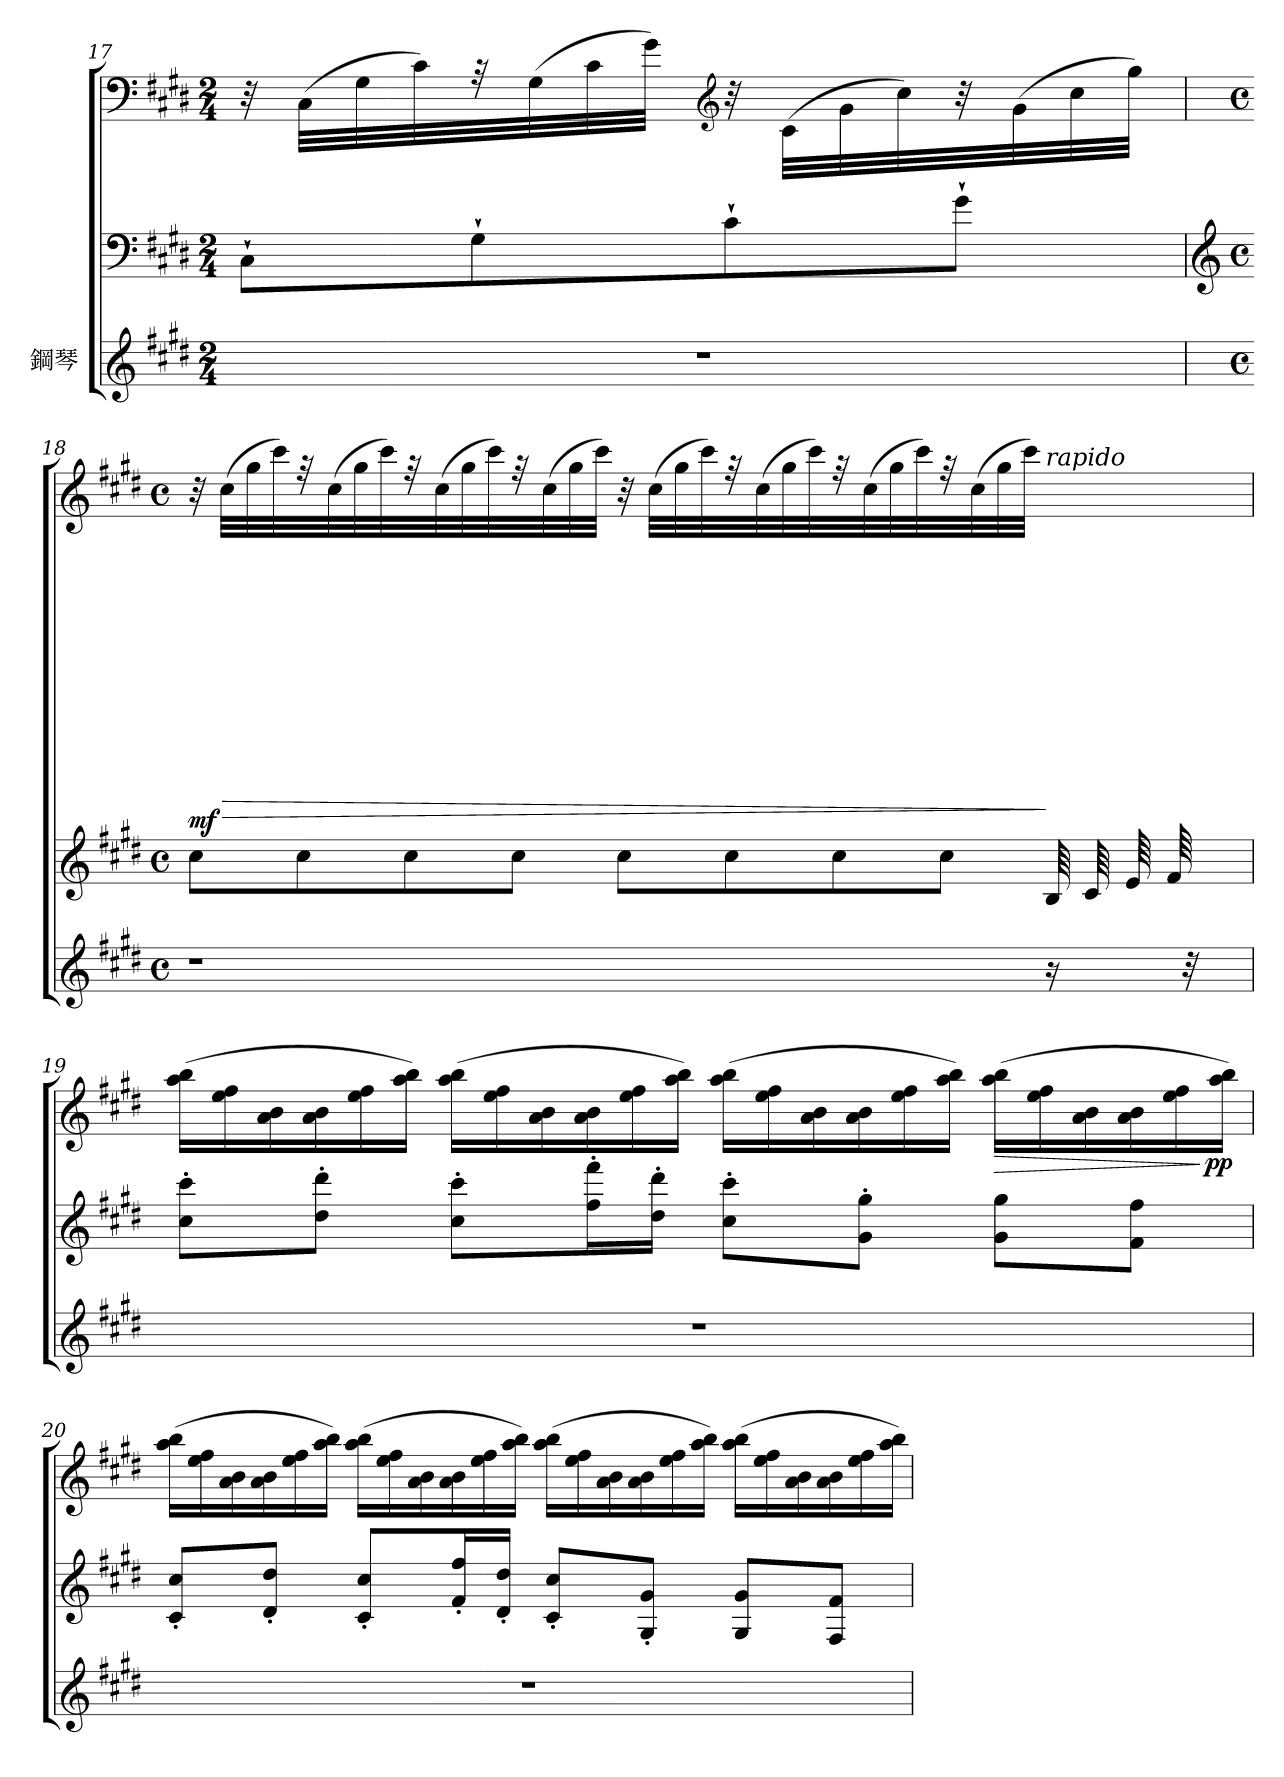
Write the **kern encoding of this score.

**kern	**kern	**kern	**dynam
*part1	*part1	*part1	*part1
*staff3	*staff2	*staff1	*staff1/2/3
*I"鋼琴	*	*	*
!!LO:LB:g=z
*clefG2	*clefF4	*clefF4	*
*k[f#c#g#d#]	*k[f#c#g#d#]	*k[f#c#g#d#]	*
*M2/4	*M2/4	*M2/4	*
=17	=17	=17	=17
2r	8C#`\L	32r	.
.	.	(>32C#\LLL	.
.	.	32G#\	.
.	.	32c#\)	.
.	8G#`\	32r	.
.	.	(>32G#\	.
.	.	32c#\	.
.	.	32g#\JJJ)	.
*	*	*clefG2	*
.	8c#`\	32r	.
.	.	(>32c#\LLL	.
.	.	32g#\	.
.	.	32cc#\)	.
.	8g#`\J	32r	.
.	.	(>32g#\	.
.	.	32cc#\	.
.	.	32gg#\JJJ)	.
=18	=18	=18	=18
*	*clefG2	*	*
*M4/4	*M4/4	*M4/4	*
*met(c)	*met(c)	*met(c)	*
!	!	!	!LO:HP:b
*	*	*^	*
!	!	!	!	!LO:DY:n=1:b
1r	8cc#\L	32r	16ryy	> mf
.	.	(>32cc#\LLL	.	.
*	*	*v	*v	*
.	.	32gg#\	.
.	.	32ccc#\)	.
.	8cc#\	32r	.
.	.	(>32cc#\	.
.	.	32gg#\	.
.	.	32ccc#\)	.
.	8cc#\	32r	.
.	.	(>32cc#\	.
.	.	32gg#\	.
.	.	32ccc#\)	.
.	8cc#\J	32r	.
.	.	(>32cc#\	.
.	.	32gg#\	.
.	.	32ccc#\JJJ)	.
.	8cc#\L	32r	.
.	.	(>32cc#\LLL	.
.	.	32gg#\	.
.	.	32ccc#\)	.
.	8cc#\	32r	.
.	.	(>32cc#\	.
.	.	32gg#\	.
.	.	32ccc#\)	.
.	8cc#\	32r	.
.	.	(>32cc#\	.
.	.	32gg#\	.
.	.	32ccc#\)	.
.	8cc#\J	32r	.
.	.	(>32cc#\	.
.	.	32gg#\	.
.	.	32ccc#\JJJ)	.
*	*	*MM56	*
!	!	!LO:TX:a:i:t=rapido	!
16r	(>64B!/LLLL	16ryy	]
.	64c#!/	.	.
.	64e!/	.	.
.	64f#!/	.	.
*	*	*^	*
32r	32ryy	32ryy	64a!\ 64b!\	.
.	.	.	64ee!\ 64ff#!\JJJJ)	.
*	*	*v	*v	*
!!LO:LB:g=z
=19	=19	=19	=19
*	*	*Xtuplet	*
*	*	*MM72	*
*	*	*^	*
!	!	!	!	!LO:DY:b
!	!	!	!	!LO:DY:n=1:b
*	*	*v	*v	*
1r	8cc#\' 8ccc#\'L	(>24aa\ 24bb\LL	pp other-dynamics
.	.	24ee\ 24ff#\	.
.	.	24a\ 24b\	.
.	8dd#\' 8ddd#\'J	24a\ 24b\	.
.	.	24ee\ 24ff#\	.
.	.	24aa\ 24bb\JJ)	.
.	8cc#\' 8ccc#\'L	(>24aa\ 24bb\LL	.
.	.	24ee\ 24ff#\	.
.	.	24a\ 24b\	.
.	16ff#\' 16fff#\'L	24a\ 24b\	.
.	.	24ee\ 24ff#\	.
.	16dd#\' 16ddd#\'JJ	.	.
.	.	24aa\ 24bb\JJ)	.
.	8cc#\' 8ccc#\'L	(>24aa\ 24bb\LL	.
.	.	24ee\ 24ff#\	.
.	.	24a\ 24b\	.
.	8g#\' 8gg#\'J	24a\ 24b\	.
.	.	24ee\ 24ff#\	.
.	.	24aa\ 24bb\JJ)	.
!	!	!	!LO:HP:b
.	8g#\ 8gg#\L	(>24aa\ 24bb\LL	>
.	.	24ee\ 24ff#\	.
.	.	24a\ 24b\	.
.	8f#\ 8ff#\J	24a\ 24b\	.
.	.	24ee\ 24ff#\	.
!	!	!	!LO:DY:n=2:b
.	.	24aa\ 24bb\JJ)	] pp
=20	=20	=20	=20
1r	8c#/' 8cc#/'L	(>24aa\ 24bb\LL	.
.	.	24ee\ 24ff#\	.
.	.	24a\ 24b\	.
.	8d#/' 8dd#/'J	24a\ 24b\	.
.	.	24ee\ 24ff#\	.
.	.	24aa\ 24bb\JJ)	.
.	8c#/' 8cc#/'L	(>24aa\ 24bb\LL	.
.	.	24ee\ 24ff#\	.
.	.	24a\ 24b\	.
.	16f#/' 16ff#/'L	24a\ 24b\	.
.	.	24ee\ 24ff#\	.
.	16d#/' 16dd#/'JJ	.	.
.	.	24aa\ 24bb\JJ)	.
.	8c#/' 8cc#/'L	(>24aa\ 24bb\LL	.
.	.	24ee\ 24ff#\	.
.	.	24a\ 24b\	.
.	8G#/' 8g#/'J	24a\ 24b\	.
.	.	24ee\ 24ff#\	.
.	.	24aa\ 24bb\JJ)	.
.	8G#/ 8g#/L	(>24aa\ 24bb\LL	.
.	.	24ee\ 24ff#\	.
.	.	24a\ 24b\	.
.	8F#/ 8f#/J	24a\ 24b\	.
.	.	24ee\ 24ff#\	.
.	.	24aa\ 24bb\JJ)	.
=	=	=	=
*-	*-	*-	*-
